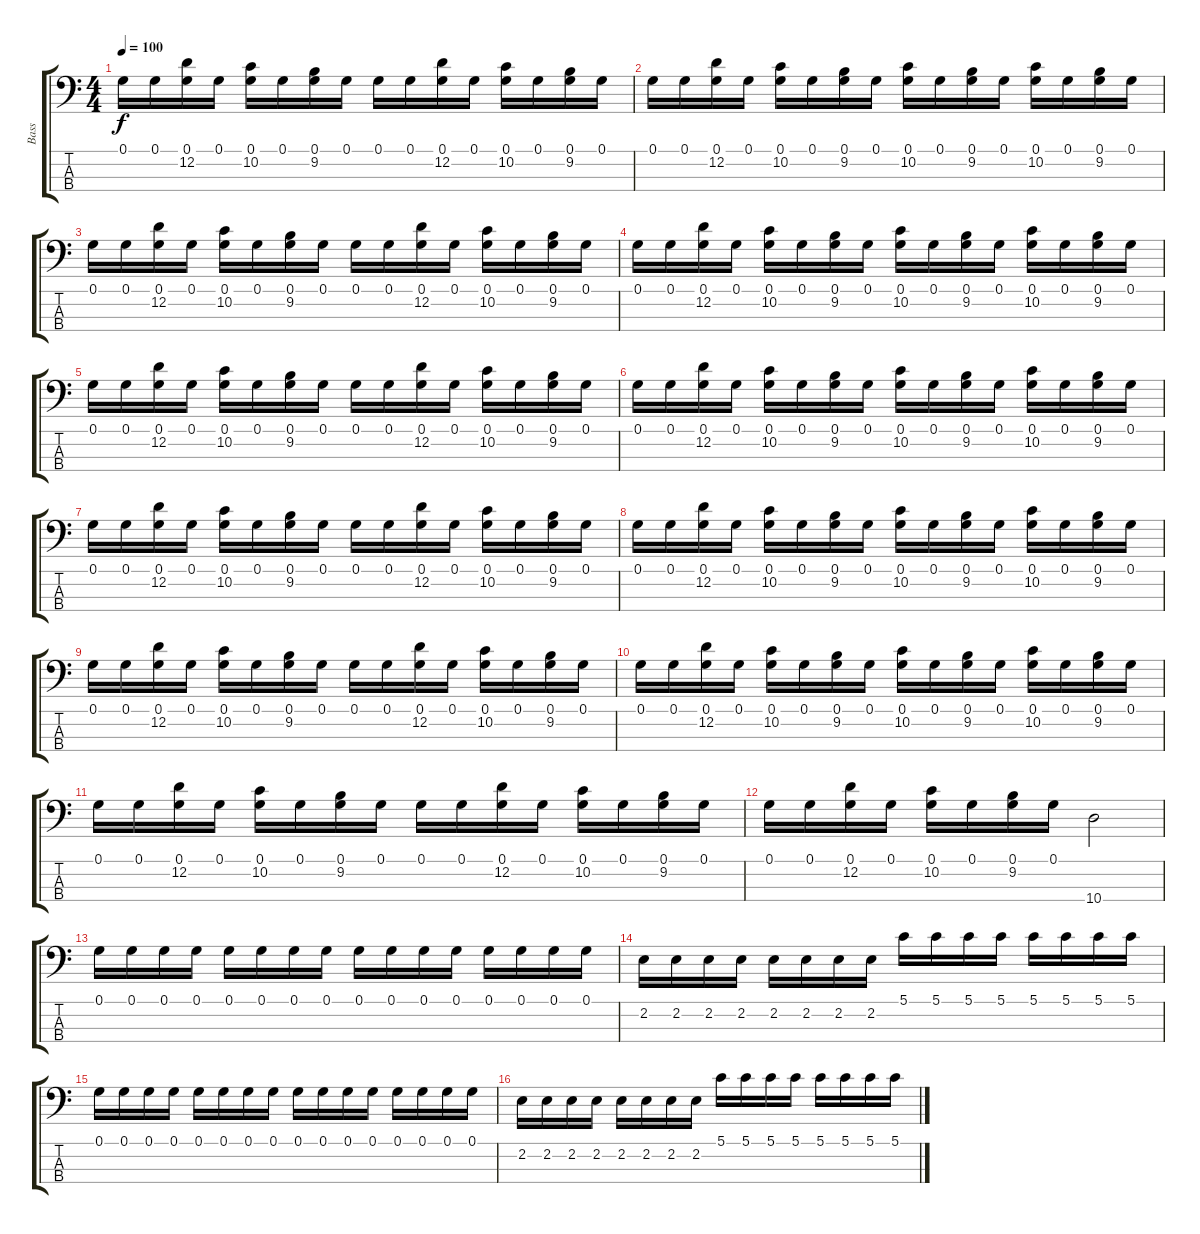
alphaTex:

\track ("Bass" "Bass") {instrument electricbassfinger}
\staff {score tabs}
\tuning (G2 D2 A1 E1) {hide}
\ts (4 4)
\tempo 100
\clef f4
\ks c
0.1.16{dy f instrument electricbassfinger} 0.1.16 (0.1 12.2).16 0.1.16 (0.1 10.2).16 0.1.16 (0.1 9.2).16 0.1.16 0.1.16 0.1.16 (0.1 12.2).16 0.1.16 (0.1 10.2).16 0.1.16 (0.1 9.2).16 0.1.16 |
0.1.16 0.1.16 (0.1 12.2).16 0.1.16 (0.1 10.2).16 0.1.16 (0.1 9.2).16 0.1.16 (0.1 10.2).16 0.1.16 (0.1 9.2).16 0.1.16 (0.1 10.2).16 0.1.16 (0.1 9.2).16 0.1.16 |
0.1.16 0.1.16 (0.1 12.2).16 0.1.16 (0.1 10.2).16 0.1.16 (0.1 9.2).16 0.1.16 0.1.16 0.1.16 (0.1 12.2).16 0.1.16 (0.1 10.2).16 0.1.16 (0.1 9.2).16 0.1.16 |
0.1.16 0.1.16 (0.1 12.2).16 0.1.16 (0.1 10.2).16 0.1.16 (0.1 9.2).16 0.1.16 (0.1 10.2).16 0.1.16 (0.1 9.2).16 0.1.16 (0.1 10.2).16 0.1.16 (0.1 9.2).16 0.1.16 |
0.1.16 0.1.16 (0.1 12.2).16 0.1.16 (0.1 10.2).16 0.1.16 (0.1 9.2).16 0.1.16 0.1.16 0.1.16 (0.1 12.2).16 0.1.16 (0.1 10.2).16 0.1.16 (0.1 9.2).16 0.1.16 |
0.1.16 0.1.16 (0.1 12.2).16 0.1.16 (0.1 10.2).16 0.1.16 (0.1 9.2).16 0.1.16 (0.1 10.2).16 0.1.16 (0.1 9.2).16 0.1.16 (0.1 10.2).16 0.1.16 (0.1 9.2).16 0.1.16 |
0.1.16 0.1.16 (0.1 12.2).16 0.1.16 (0.1 10.2).16 0.1.16 (0.1 9.2).16 0.1.16 0.1.16 0.1.16 (0.1 12.2).16 0.1.16 (0.1 10.2).16 0.1.16 (0.1 9.2).16 0.1.16 |
0.1.16 0.1.16 (0.1 12.2).16 0.1.16 (0.1 10.2).16 0.1.16 (0.1 9.2).16 0.1.16 (0.1 10.2).16 0.1.16 (0.1 9.2).16 0.1.16 (0.1 10.2).16 0.1.16 (0.1 9.2).16 0.1.16 |
0.1.16 0.1.16 (0.1 12.2).16 0.1.16 (0.1 10.2).16 0.1.16 (0.1 9.2).16 0.1.16 0.1.16 0.1.16 (0.1 12.2).16 0.1.16 (0.1 10.2).16 0.1.16 (0.1 9.2).16 0.1.16 |
0.1.16 0.1.16 (0.1 12.2).16 0.1.16 (0.1 10.2).16 0.1.16 (0.1 9.2).16 0.1.16 (0.1 10.2).16 0.1.16 (0.1 9.2).16 0.1.16 (0.1 10.2).16 0.1.16 (0.1 9.2).16 0.1.16 |
0.1.16 0.1.16 (0.1 12.2).16 0.1.16 (0.1 10.2).16 0.1.16 (0.1 9.2).16 0.1.16 0.1.16 0.1.16 (0.1 12.2).16 0.1.16 (0.1 10.2).16 0.1.16 (0.1 9.2).16 0.1.16 |
0.1.16 0.1.16 (0.1 12.2).16 0.1.16 (0.1 10.2).16 0.1.16 (0.1 9.2).16 0.1.16 10.4.2 |
0.1.16{volume 13} 0.1.16 0.1.16 0.1.16 0.1.16 0.1.16 0.1.16 0.1.16 0.1.16 0.1.16 0.1.16 0.1.16 0.1.16 0.1.16 0.1.16 0.1.16 |
2.2.16 2.2.16 2.2.16 2.2.16 2.2.16 2.2.16 2.2.16 2.2.16 5.1.16 5.1.16 5.1.16 5.1.16 5.1.16 5.1.16 5.1.16 5.1.16 |
0.1.16 0.1.16 0.1.16 0.1.16 0.1.16 0.1.16 0.1.16 0.1.16 0.1.16 0.1.16 0.1.16 0.1.16 0.1.16 0.1.16 0.1.16 0.1.16 |
2.2.16 2.2.16 2.2.16 2.2.16 2.2.16 2.2.16 2.2.16 2.2.16 5.1.16 5.1.16 5.1.16 5.1.16 5.1.16 5.1.16 5.1.16 5.1.16
